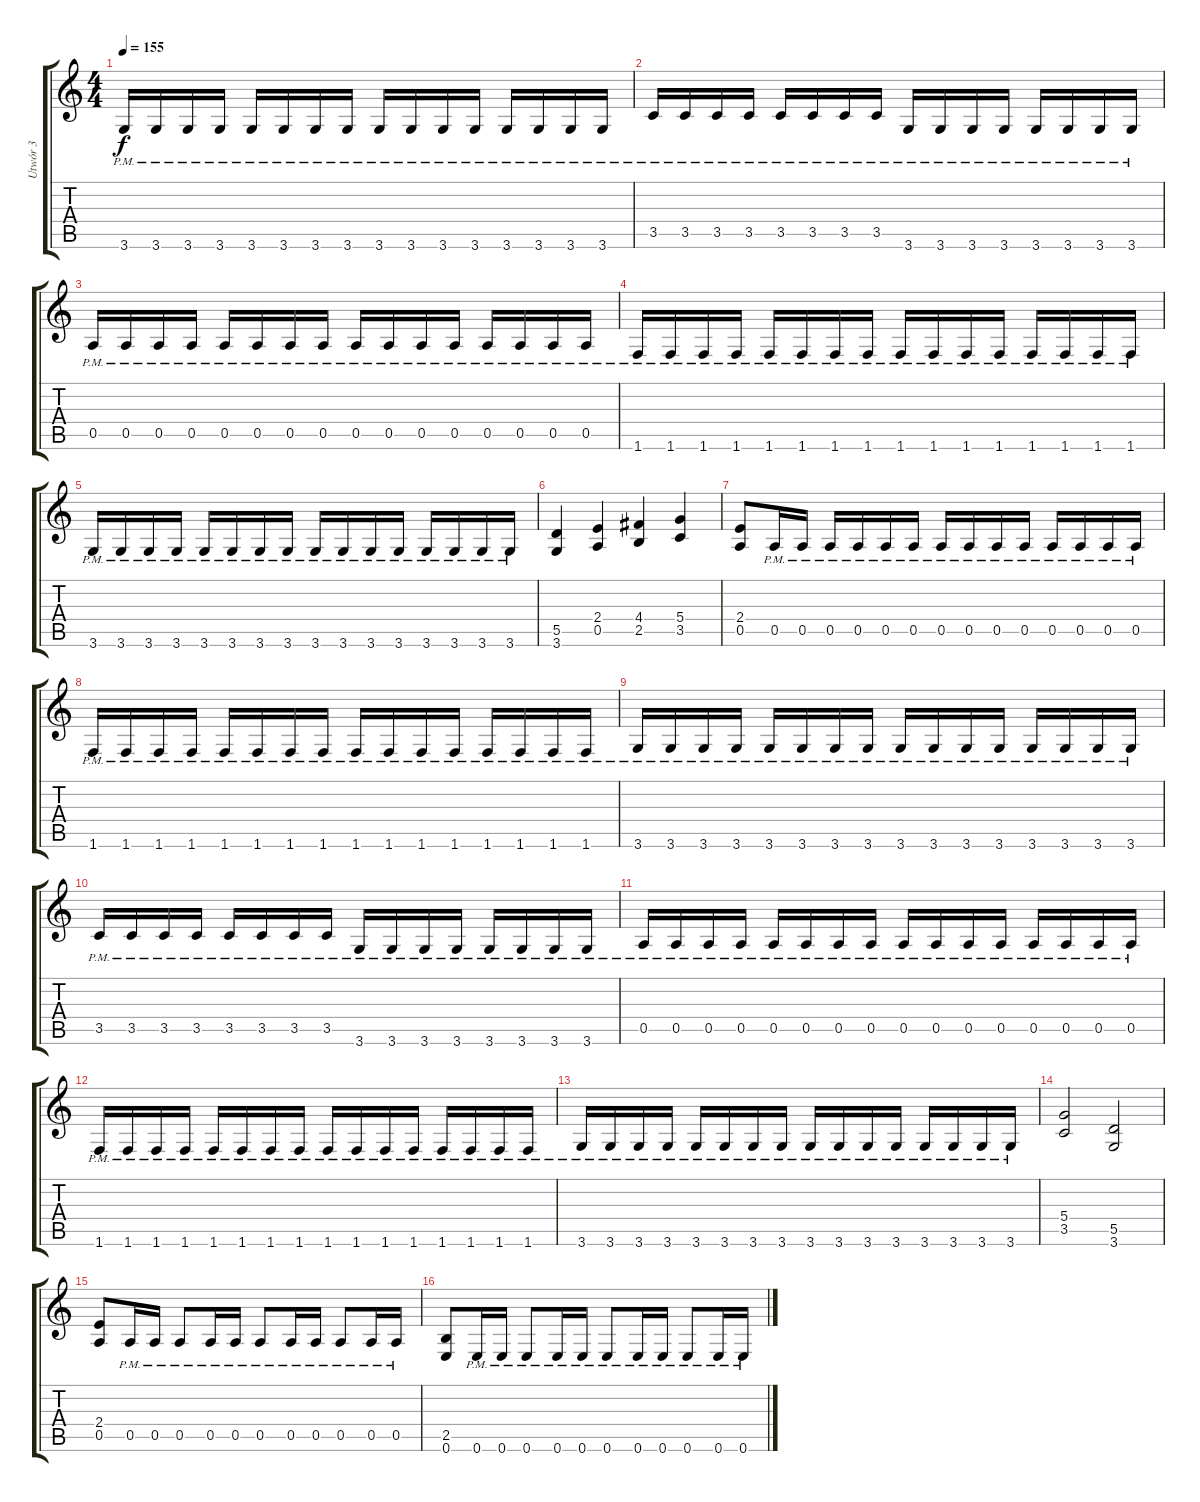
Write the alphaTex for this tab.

\track ("Utwór 3" "Utwór 3") {instrument distortionguitar}
\staff {score tabs}
\tuning (E4 B3 G3 D3 A2 E2) {hide}
\ts (4 4)
\tempo 155
\clef g2
\ks c
3.6{pm}.16{dy f} 3.6{pm}.16 3.6{pm}.16 3.6{pm}.16 3.6{pm}.16 3.6{pm}.16 3.6{pm}.16 3.6{pm}.16 3.6{pm}.16 3.6{pm}.16 3.6{pm}.16 3.6{pm}.16 3.6{pm}.16 3.6{pm}.16 3.6{pm}.16 3.6{pm}.16 |
3.5{pm}.16 3.5{pm}.16 3.5{pm}.16 3.5{pm}.16 3.5{pm}.16 3.5{pm}.16 3.5{pm}.16 3.5{pm}.16 3.6{pm}.16 3.6{pm}.16 3.6{pm}.16 3.6{pm}.16 3.6{pm}.16 3.6{pm}.16 3.6{pm}.16 3.6{pm}.16 |
0.5{pm}.16 0.5{pm}.16 0.5{pm}.16 0.5{pm}.16 0.5{pm}.16 0.5{pm}.16 0.5{pm}.16 0.5{pm}.16 0.5{pm}.16 0.5{pm}.16 0.5{pm}.16 0.5{pm}.16 0.5{pm}.16 0.5{pm}.16 0.5{pm}.16 0.5{pm}.16 |
1.6{pm}.16 1.6{pm}.16 1.6{pm}.16 1.6{pm}.16 1.6{pm}.16 1.6{pm}.16 1.6{pm}.16 1.6{pm}.16 1.6{pm}.16 1.6{pm}.16 1.6{pm}.16 1.6{pm}.16 1.6{pm}.16 1.6{pm}.16 1.6{pm}.16 1.6{pm}.16 |
3.6{pm}.16 3.6{pm}.16 3.6{pm}.16 3.6{pm}.16 3.6{pm}.16 3.6{pm}.16 3.6{pm}.16 3.6{pm}.16 3.6{pm}.16 3.6{pm}.16 3.6{pm}.16 3.6{pm}.16 3.6{pm}.16 3.6{pm}.16 3.6{pm}.16 3.6{pm}.16 |
(5.5 3.6).4 (2.4 0.5).4 (4.4 2.5).4 (5.4 3.5).4 |
(2.4 0.5).8 0.5{pm}.16 0.5{pm}.16 0.5{pm}.16 0.5{pm}.16 0.5{pm}.16 0.5{pm}.16 0.5{pm}.16 0.5{pm}.16 0.5{pm}.16 0.5{pm}.16 0.5{pm}.16 0.5{pm}.16 0.5{pm}.16 0.5{pm}.16 |
1.6{pm}.16 1.6{pm}.16 1.6{pm}.16 1.6{pm}.16 1.6{pm}.16 1.6{pm}.16 1.6{pm}.16 1.6{pm}.16 1.6{pm}.16 1.6{pm}.16 1.6{pm}.16 1.6{pm}.16 1.6{pm}.16 1.6{pm}.16 1.6{pm}.16 1.6{pm}.16 |
3.6{pm}.16 3.6{pm}.16 3.6{pm}.16 3.6{pm}.16 3.6{pm}.16 3.6{pm}.16 3.6{pm}.16 3.6{pm}.16 3.6{pm}.16 3.6{pm}.16 3.6{pm}.16 3.6{pm}.16 3.6{pm}.16 3.6{pm}.16 3.6{pm}.16 3.6{pm}.16 |
3.5{pm}.16 3.5{pm}.16 3.5{pm}.16 3.5{pm}.16 3.5{pm}.16 3.5{pm}.16 3.5{pm}.16 3.5{pm}.16 3.6{pm}.16 3.6{pm}.16 3.6{pm}.16 3.6{pm}.16 3.6{pm}.16 3.6{pm}.16 3.6{pm}.16 3.6{pm}.16 |
0.5{pm}.16 0.5{pm}.16 0.5{pm}.16 0.5{pm}.16 0.5{pm}.16 0.5{pm}.16 0.5{pm}.16 0.5{pm}.16 0.5{pm}.16 0.5{pm}.16 0.5{pm}.16 0.5{pm}.16 0.5{pm}.16 0.5{pm}.16 0.5{pm}.16 0.5{pm}.16 |
1.6{pm}.16 1.6{pm}.16 1.6{pm}.16 1.6{pm}.16 1.6{pm}.16 1.6{pm}.16 1.6{pm}.16 1.6{pm}.16 1.6{pm}.16 1.6{pm}.16 1.6{pm}.16 1.6{pm}.16 1.6{pm}.16 1.6{pm}.16 1.6{pm}.16 1.6{pm}.16 |
3.6{pm}.16 3.6{pm}.16 3.6{pm}.16 3.6{pm}.16 3.6{pm}.16 3.6{pm}.16 3.6{pm}.16 3.6{pm}.16 3.6{pm}.16 3.6{pm}.16 3.6{pm}.16 3.6{pm}.16 3.6{pm}.16 3.6{pm}.16 3.6{pm}.16 3.6{pm}.16 |
(5.4 3.5).2 (5.5 3.6).2 |
(2.4 0.5).8 0.5{pm}.16 0.5{pm}.16 0.5{pm}.8 0.5{pm}.16 0.5{pm}.16 0.5{pm}.8 0.5{pm}.16 0.5{pm}.16 0.5{pm}.8 0.5{pm}.16 0.5{pm}.16 |
(2.5 0.6).8 0.6{pm}.16 0.6{pm}.16 0.6{pm}.8 0.6{pm}.16 0.6{pm}.16 0.6{pm}.8 0.6{pm}.16 0.6{pm}.16 0.6{pm}.8 0.6{pm}.16 0.6{pm}.16
